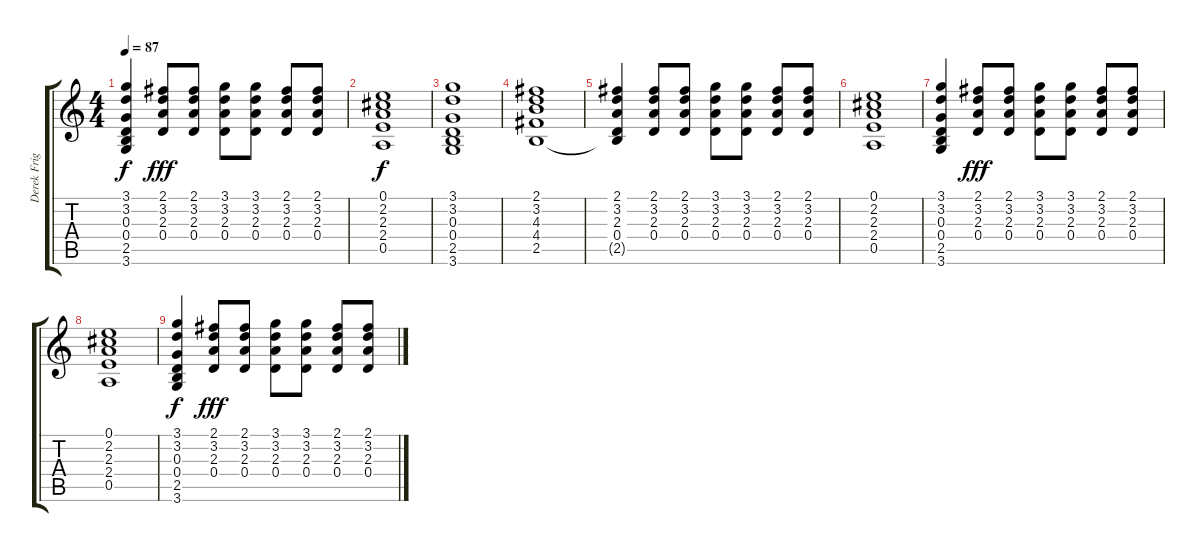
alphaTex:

\track ("Derek Frigo" "Derek Frig") {mute instrument distortionguitar}
\staff {score tabs}
\tuning (E4 B3 G3 D3 A2 E2) {hide}
\ts (4 4)
\tempo 87
\clef g2
\ks c
(3.1 3.2 0.3 0.4 2.5 3.6).4{dy f} (2.1 3.2 2.3 0.4).8{dy fff} (2.1 3.2 2.3 0.4).8 (3.1 3.2 2.3 0.4).8 (3.1 3.2 2.3 0.4).8 (2.1 3.2 2.3 0.4).8 (2.1 3.2 2.3 0.4).8 |
(0.1 2.2 2.3 2.4 0.5).1{dy f} |
(3.1 3.2 0.3 0.4 2.5 3.6).1 |
(2.1 3.2 4.3 4.4 2.5).1 |
(2.1 3.2 2.3 0.4 2.5{t}).4{volume 0} (2.1 3.2 2.3 0.4).8 (2.1 3.2 2.3 0.4).8 (3.1 3.2 2.3 0.4).8 (3.1 3.2 2.3 0.4).8 (2.1 3.2 2.3 0.4).8 (2.1 3.2 2.3 0.4).8 |
(0.1 2.2 2.3 2.4 0.5).1 |
(3.1 3.2 0.3 0.4 2.5 3.6).4 (2.1 3.2 2.3 0.4).8{dy fff} (2.1 3.2 2.3 0.4).8 (3.1 3.2 2.3 0.4).8 (3.1 3.2 2.3 0.4).8 (2.1 3.2 2.3 0.4).8 (2.1 3.2 2.3 0.4).8 |
(0.1 2.2 2.3 2.4 0.5).1 |
(3.1 3.2 0.3 0.4 2.5 3.6).4{dy f} (2.1 3.2 2.3 0.4).8{dy fff} (2.1 3.2 2.3 0.4).8 (3.1 3.2 2.3 0.4).8 (3.1 3.2 2.3 0.4).8 (2.1 3.2 2.3 0.4).8 (2.1 3.2 2.3 0.4).8
